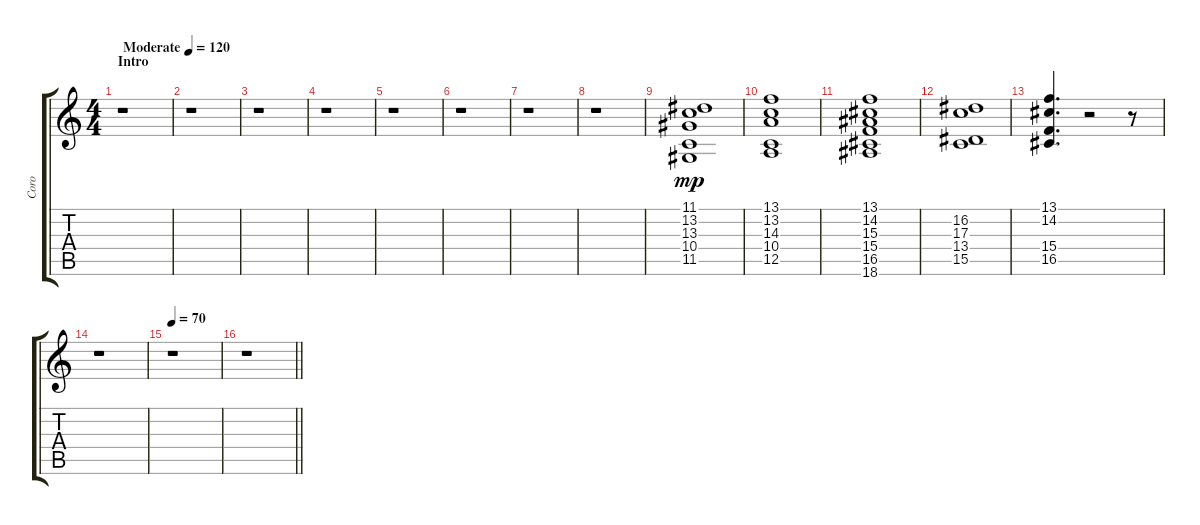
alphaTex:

\track ("Coro" "Coro") {instrument pad4choir}
\staff {score tabs}
\tuning (E4 B3 G3 D3 A2 E2) {hide}
\ts (4 4)
\section ("" "Intro")
\tempo (120 "Moderate")
\clef g2
\ks c
r.1{dy mp instrument pad4choir} |
r.1 |
r.1 |
r.1 |
r.1 |
r.1 |
r.1 |
r.1 |
(11.1 13.2 13.3 10.4 11.5).1 |
(13.1 13.2 14.3 10.4 12.5).1 |
(13.1 14.2 15.3 15.4 16.5 18.6).1 |
(16.2 17.3 13.4 15.5).1 |
(13.1 14.2 15.4 16.5).4{d} r.2 r.8 |
r.1 |
\tempo 70
r.1 |
\barLineRight lightlight
r.1
